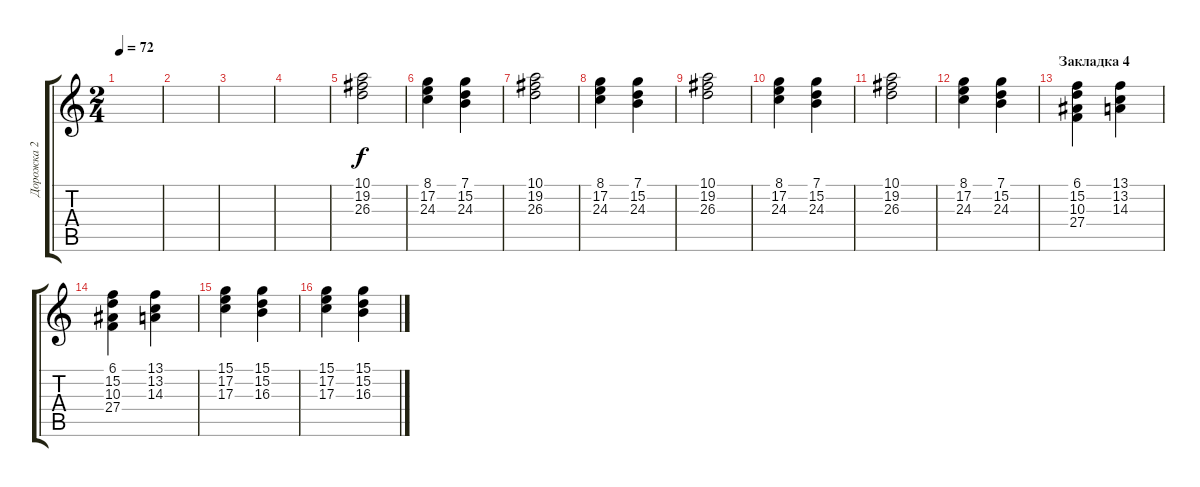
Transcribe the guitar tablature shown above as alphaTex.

\track ("Дорожка 2" "Дорожка 2") {instrument stringensemble1}
\staff {score tabs}
\tuning (E4 B3 G3 D3 A2 E2) {hide}
\ts (2 4)
\tempo 72
\clef g2
\ks c
|
|
|
|
(10.1 19.2 26.3).2 |
(8.1 17.2 24.3).4 (7.1 15.2 24.3).4 |
(10.1 19.2 26.3).2 |
(8.1 17.2 24.3).4 (7.1 15.2 24.3).4 |
(10.1 19.2 26.3).2 |
(8.1 17.2 24.3).4 (7.1 15.2 24.3).4 |
(10.1 19.2 26.3).2 |
(8.1 17.2 24.3).4 (7.1 15.2 24.3).4 |
\section ("" "Закладка 4")
(6.1 15.2 10.3 27.4).4 (13.1 13.2 14.3).4 |
(6.1 15.2 10.3 27.4).4 (13.1 13.2 14.3).4 |
(15.1 17.2 17.3).4 (15.1 15.2 16.3).4 |
(15.1 17.2 17.3).4 (15.1 15.2 16.3).4
